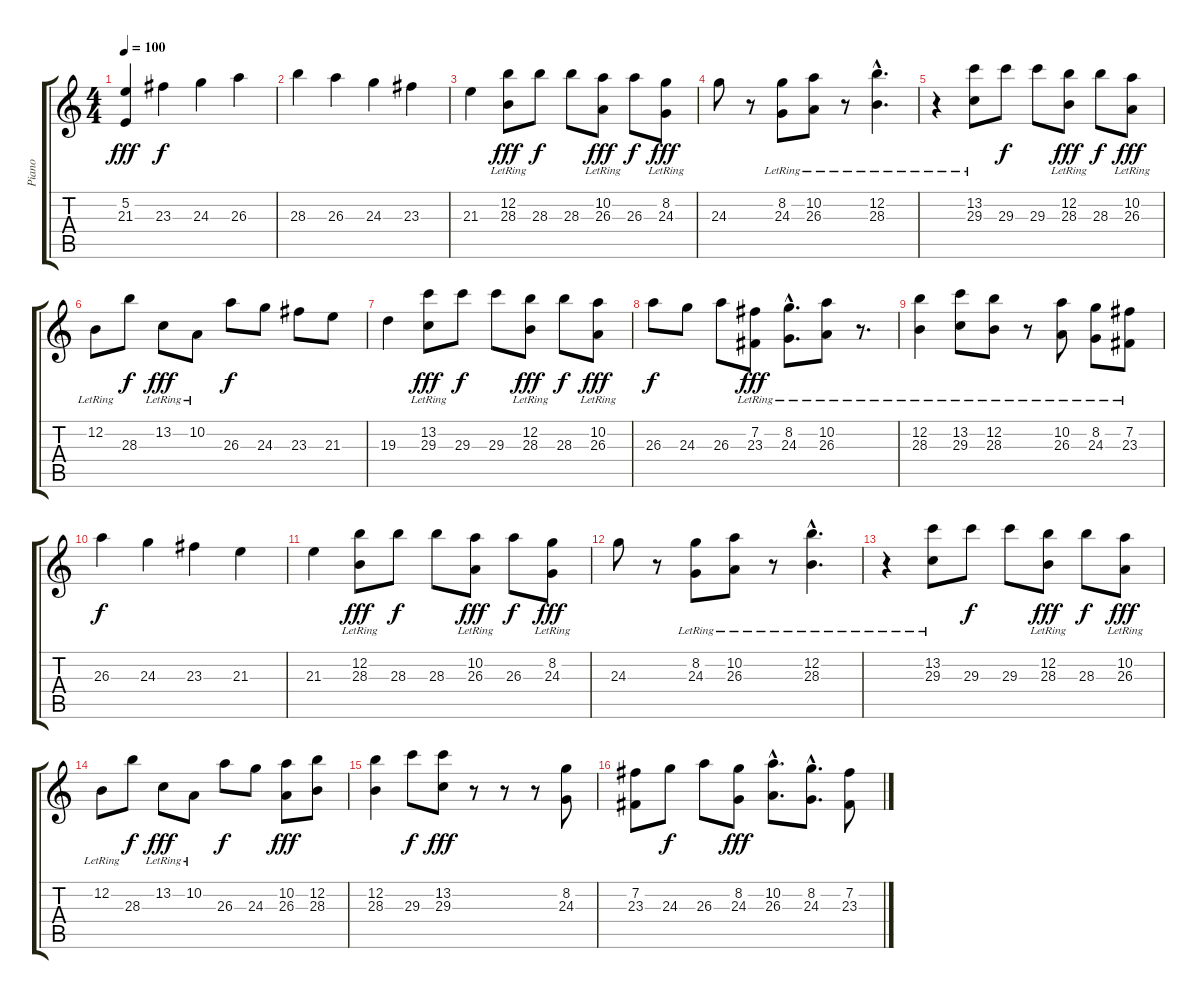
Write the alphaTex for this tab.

\track ("Piano" "Piano") {instrument brightacousticpiano}
\staff {score tabs}
\tuning (E4 B3 G3 D3 A2 E2) {hide}
\ts (4 4)
\tempo 100
\clef g2
\ks c
(5.2 21.3).4{dy fff} 23.3.4{dy f} 24.3.4 26.3.4 |
28.3.4 26.3.4 24.3.4 23.3.4 |
21.3.4 (12.2{lr} 28.3).8{dy fff} 28.3.8{dy f} 28.3.8 (10.2{lr} 26.3).8{dy fff} 26.3.8{dy f} (8.2{lr} 24.3).8{dy fff} |
24.3.8 r.8 (8.2{lr} 24.3).8 (10.2{lr} 26.3).8 r.8 (12.2{hac lr} 28.3{hac}).4{d} |
r.4 (13.2{lr} 29.3).8 29.3.8{dy f} 29.3.8 (12.2{lr} 28.3).8{dy fff} 28.3.8{dy f} (10.2{lr} 26.3).8{dy fff} |
12.2{lr}.8 28.3.8{dy f} 13.2{lr}.8{dy fff} 10.2{lr}.8 26.3.8{dy f} 24.3.8 23.3.8 21.3.8 |
19.3.4 (13.2{lr} 29.3).8{dy fff} 29.3.8{dy f} 29.3.8 (12.2{lr} 28.3).8{dy fff} 28.3.8{dy f} (10.2{lr} 26.3).8{dy fff} |
26.3.8{dy f} 24.3.8 26.3.8 (7.2{lr} 23.3).8{dy fff} (8.2{hac lr} 24.3{hac}).8{d} (10.2{lr} 26.3).8 r.8{d} |
(12.2{lr} 28.3).4 (13.2{lr} 29.3).8 (12.2{lr} 28.3).8 r.8 (10.2{lr} 26.3).8 (8.2{lr} 24.3).8 (7.2{lr} 23.3).8 |
26.3.4{dy f} 24.3.4 23.3.4 21.3.4 |
21.3.4 (12.2{lr} 28.3).8{dy fff} 28.3.8{dy f} 28.3.8 (10.2{lr} 26.3).8{dy fff} 26.3.8{dy f} (8.2{lr} 24.3).8{dy fff} |
24.3.8 r.8 (8.2{lr} 24.3).8 (10.2{lr} 26.3).8 r.8 (12.2{hac lr} 28.3{hac}).4{d} |
r.4 (13.2{lr} 29.3).8 29.3.8{dy f} 29.3.8 (12.2{lr} 28.3).8{dy fff} 28.3.8{dy f} (10.2{lr} 26.3).8{dy fff} |
12.2{lr}.8 28.3.8{dy f} 13.2{lr}.8{dy fff} 10.2{lr}.8 26.3.8{dy f} 24.3.8 (10.2 26.3).8{dy fff} (12.2 28.3).8 |
(12.2 28.3).4 29.3.8{dy f} (13.2 29.3).8{dy fff} r.8 r.8 r.8 (8.2 24.3).8 |
(7.2 23.3).8 24.3.8{dy f} 26.3.8 (8.2 24.3).8{dy fff} (10.2{hac} 26.3{hac}).8{d} (8.2{hac} 24.3{hac}).8{d} (7.2 23.3).8
